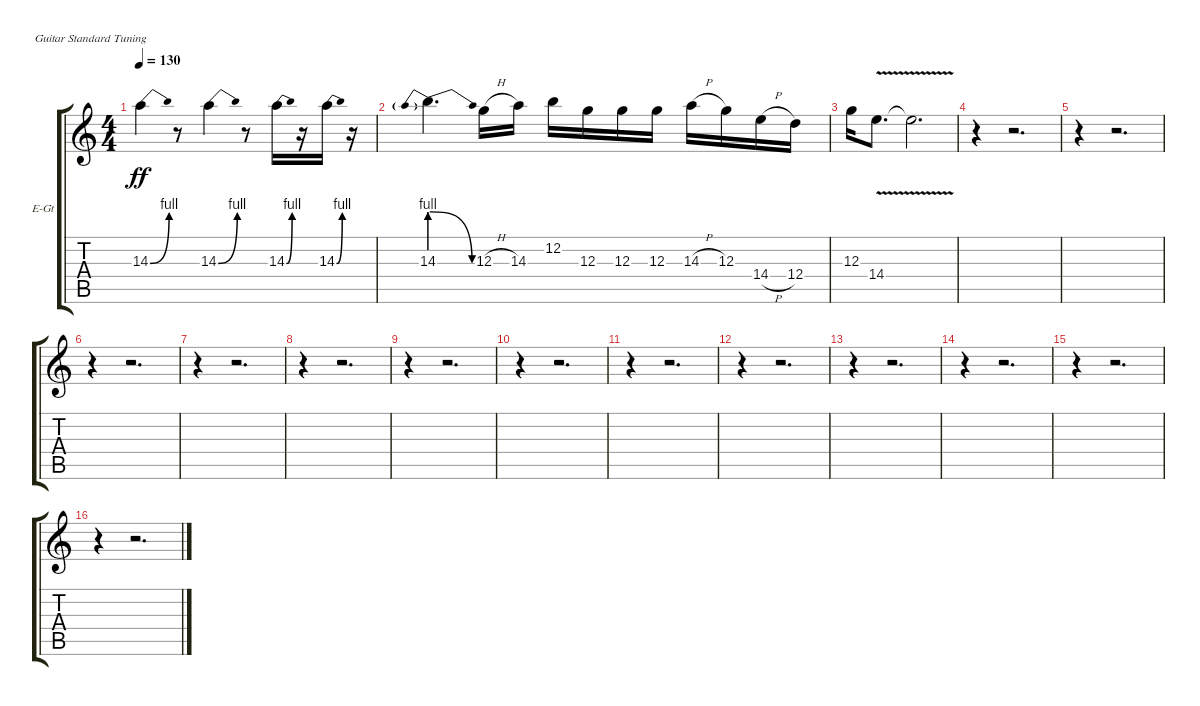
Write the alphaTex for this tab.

\bracketExtendMode groupsimilarinstruments
\firstSystemTrackNameOrientation horizontal
\otherSystemsTrackNameOrientation horizontal
\track ("Solo" "E-Gt") {instrument overdrivenguitar}
\staff {score tabs}
\tuning (E4 B3 G3 D3 A2 E2)
\ts (4 4)
\tempo 130
\clef g2
\ks c
14.3{be (bend 0 0 60 4)}.4{dy ff} r.8 14.3{be (bend 0 0 60 4)}.4 r.8 14.3{be (bend 0 0 60 4)}.16 r.16 14.3{be (bend 0 0 60 4)}.16 r.16 |
14.3{be (prebendrelease 0 4 60 0)}.4{d} 12.3{h}.16 14.3.16 12.2.16 12.3.16 12.3.16 12.3.16 14.3{h}.16 12.3.16 14.4{h}.16 12.4.16 |
12.3.16 14.4{v}.8{d} 14.4{v t}.2{d} |
r.4 r.2{d} |
r.4 r.2{d} |
r.4 r.2{d} |
r.4 r.2{d} |
r.4 r.2{d} |
r.4 r.2{d} |
r.4 r.2{d} |
r.4 r.2{d} |
r.4 r.2{d} |
r.4 r.2{d} |
r.4 r.2{d} |
r.4 r.2{d} |
r.4 r.2{d}
